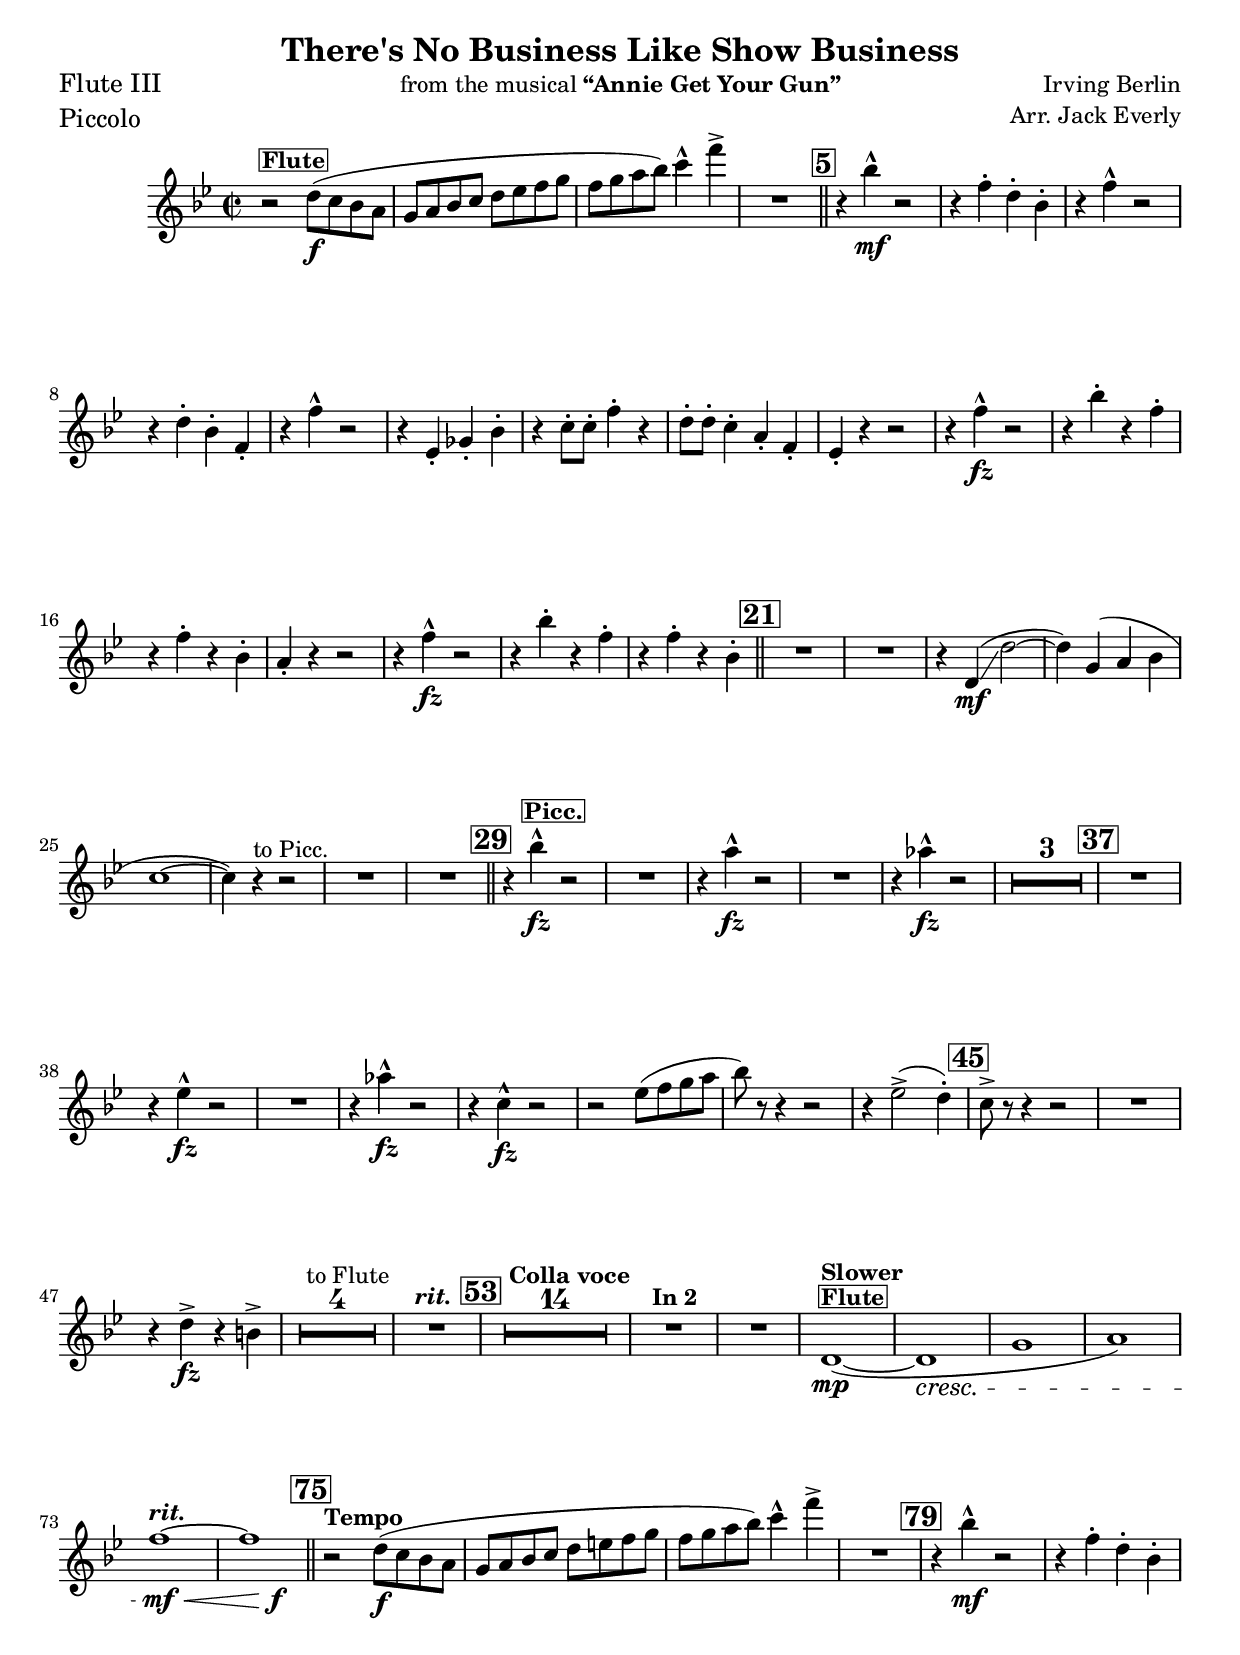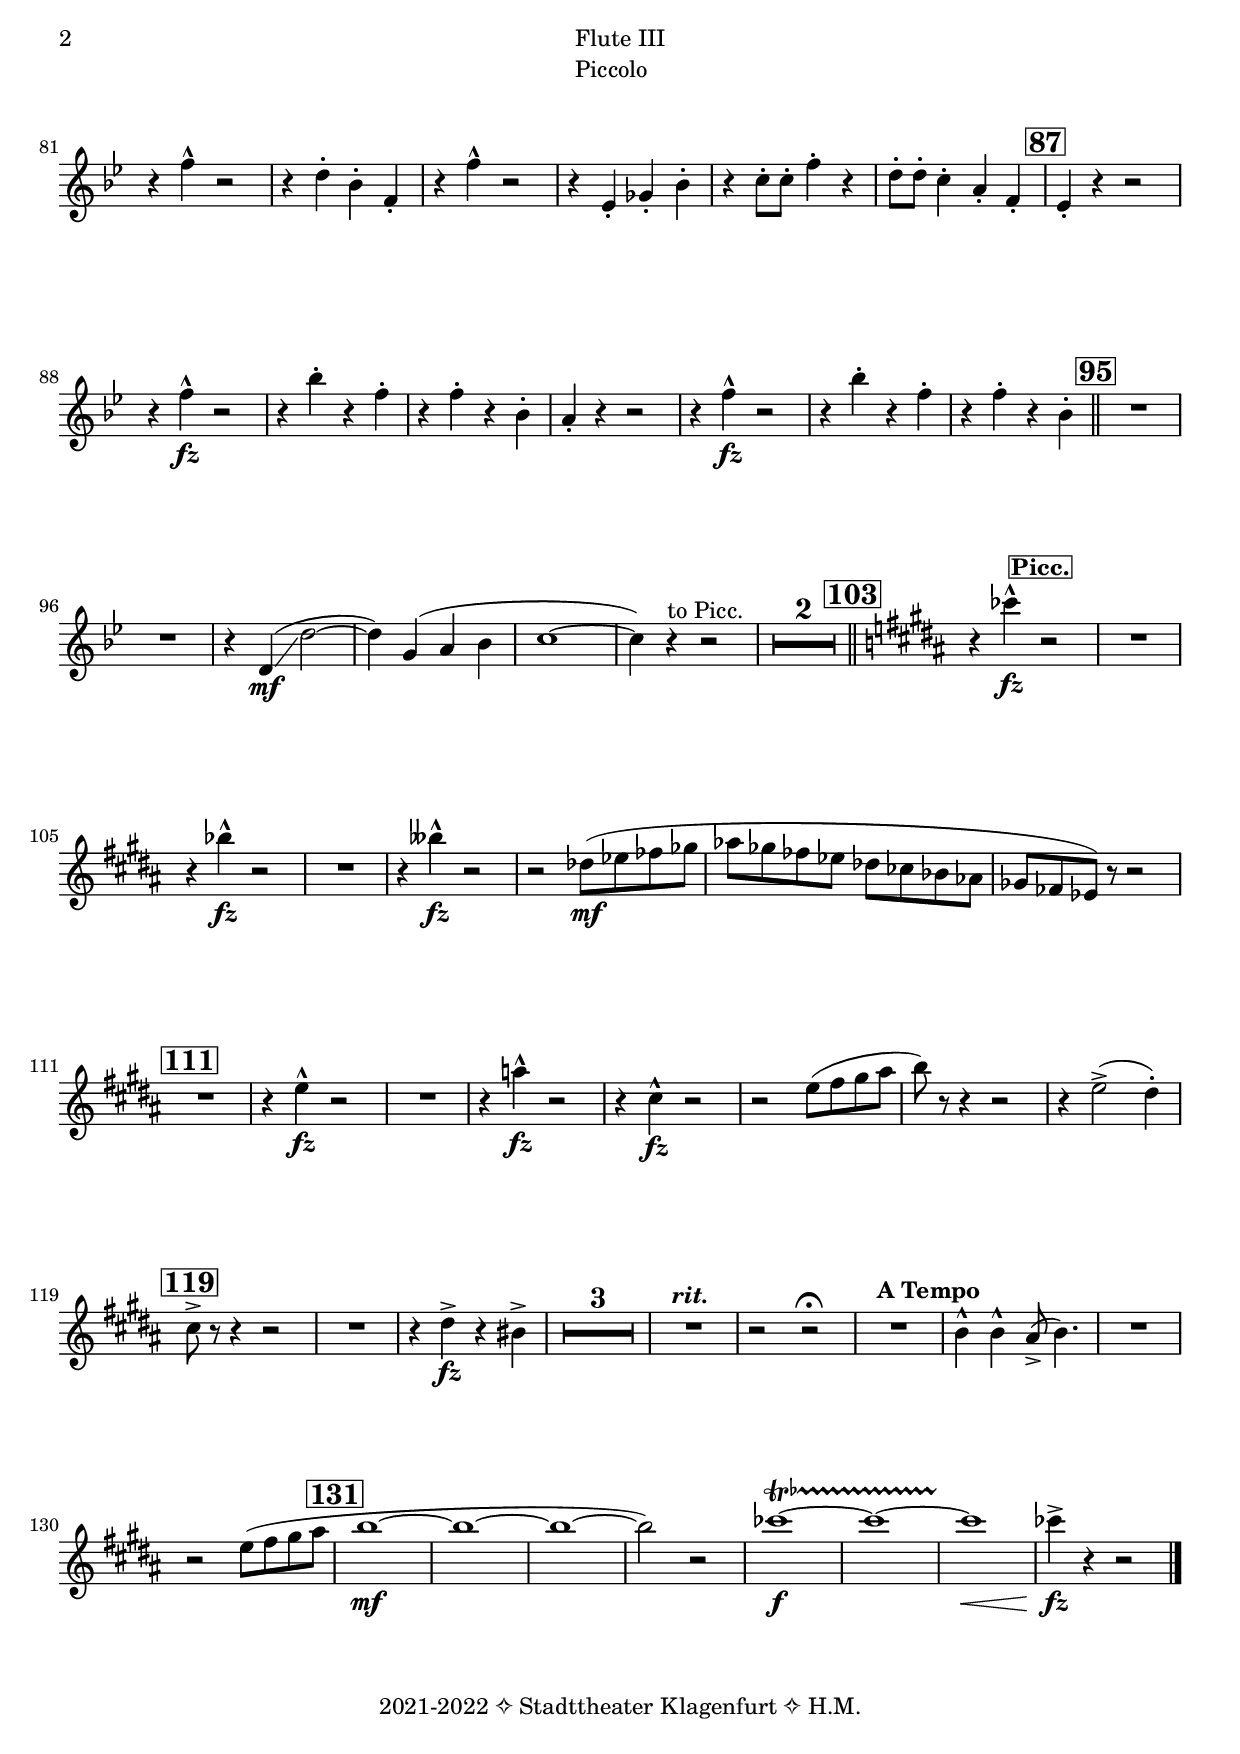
\version "2.22.0"
\language "deutsch"
\pointAndClickOff

\version "2.22.0"

\version "2.22.0"

flatTrill = \markup { \concat {\musicglyph #"scripts.trill" \hspace #.4 \super \flat} }
fluteI = \relative c'' {
  \transposition c'
  \key a \major

  r2 cis8\f( h a gis
  fis gis a h cis d e fis
  e fis gis a) h4^^ e->
  R1
  r4 a,\mf^^ r2

  \barNumberCheck #6
  r4 e-. cis-. a-.
  r e'^^ r2
  r4 cis-. a-. e-.
  r e'^^ r2
  r4 a,-. h-. d-.

  \barNumberCheck #11
  r e8-. e-. h'4-. r
  a8-. a-. e4-. cis-. a-.
  gis-. r r2
  r4 e'\fz^^ r2
  r4 a-. r e-.

  \barNumberCheck #16
  r4 e-. r a,-.
  gis-. r r2
  r4 e'\fz^^ r2
  r4 a-. r e-.
  r e-. r a,-.

  \barNumberCheck #21
  R1*2
  r4 a\mf\glissando( a'2~
  4) fis( gis a
  h1~
  4) r r2
  R1*2

  \barNumberCheck #29
  r4 a\fz^^ r2
  R1
  r4 gis\fz^^ r2
  R1
  r4 g\fz^^ r2

  \barNumberCheck #34
  r2 h,8\mf( cis d e
  fis e d cis h a gis fis
  e d cis) r r2
  R1
  r4 h''\fz^^ r2

  \barNumberCheck #39
  R1
  r4 e,\fz^^ r2
  r4 a\fz^^ r2
  r d,8( e fis gis
  e) r r4 r2

  \barNumberCheck #44
  r4 ais2-> 4-.
  fis8-> r r4 r2
  R1
  r4 cis'\fz-> r ais->
  r2 fis2\mf(

  \barNumberCheck #49
  h,2.) gis4~
  4 fis( e2)
  R1
  r2 gis-\tweak X-offset #-4 \mp\>
  R1*8\!

  \barNumberCheck #61
  g1\mp(
  fis
  f
  e)
  R1*2
  R1*2

  \barNumberCheck #69
  gis1\mp(
  ais\cresc
  cis
  dis)
  h'\mf-\tweak to-barline #f \<~
  1-\tweak self-alignment-X #-5 \f

  \barNumberCheck #75
  r2 cis,8\f( h a gis
  fis gis a h cis dis e fis
  e fis gis a) h4^^ e->
  R1
  r4 a,\mf^^ r2

  \barNumberCheck #80
  r4 e-. cis-. a-.
  r e'^^ r2
  r4 cis-. a-. e-.
  r e'^^ r2
  r4 a,-. h-. e-.
  r e8-. e-. h'4-. r

  \barNumberCheck #86
  a8-. a-. e4-. cis-. a-.
  gis-. r r2
  r4 e'\fz^^ r2
  r4 a-. r e-.
  r e-. r a,-.

  \barNumberCheck #91
  gis-. r r2
  r4 e'\fz^^ r2
  r4 a-. r e-.
  r e-. r a,-.
  R1*2

  \barNumberCheck #97
  r4 a\mf\glissando( a'2~
  4) fis( gis a
  h1~
  4) r r2
  R1*2
}

fluteI-PtII = \relative c''' {
  \transposition c'

  \barNumberCheck #103 \key b \major
  r4 b\fz^^ r2
  R1
  r4 a\fz^^ r2
  R1
  r4 as\fz^^ r2

  \barNumberCheck #108
  r c,8\mf( d es f
  g f es d c b a g
  f es d) r r2

  \barNumberCheck #111 \mark #111
  R1
  r4 c''\fz^^ r2
  R1

  \barNumberCheck #114
  r4 f,\fz^^ r2
  r4 b\fz^^ r2
  r es,8( f g a
  f) r r4 r2
  r4 h2-> 4-.

  \barNumberCheck #119 \mark #119
  g8-> r r4 r2

  R1
  r4 d'\fz-> r h->
  r2 g\mf(
  c,2.) a4~
  4 g( f2)
  R1

  \barNumberCheck #126
  r2 es'->\fermata\glissando(
  c'1)
  b4^^ 4^^ a8->( b4.)
  r2 b,8( c d es
  c d es f es f g a

  \barNumberCheck #131 \mark #131
  b1\mf~
  1~
  1~
  2) r

  b1\f-\tweak bound-details.left.text \flatTrill \startTrillSpan~
  1~
  1\<\stopTrillSpan
  4\fz-> r r2
}

\addQuote "flI" { \transpose a' b' {\fluteI \fluteI-PtII} }

fluteIII = \relative c'' {
  \transposition c'

  <>^\markup{\box \bold "Flute"}
  \quoteDuring "flI" s1*9

  \barNumberCheck #10
  r4 d,-. f-. a-.
  r h8-. 8-. e4-. r
  cis8-. 8-. h4-. gis-. e-.
  d-. r r2

  \barNumberCheck #14
  \quoteDuring "flI" s1*9

  \barNumberCheck #23
  r4 cis\mf\glissando( cis'2~
  4))) fis,( gis a
  h1~
  4) r^"to Picc." r2

  \barNumberCheck #27
  \quoteDuring "flI" s1*2
  <>-\tweak X-offset #2 ^\markup{ \box \bold "Picc."}
  \quoteDuring "flI" s1*5
  R1*4
  r4 d\fz^^ r2
  R1
  r4 g\fz^^ r2
  r4 h,\fz^^ r2
  r d8( e fis gis

  \barNumberCheck #43
  a) r r4 r2
  r4 d,2->( cis4-.)
  h8-> r r4 r2
  R1
  r4 cis\fz-> r ais->

  \barNumberCheck #48
  <>^"to Flute"
  R1*5

  \barNumberCheck #53
  R1*16

  \barNumberCheck #69
  <>^\markup {\box \bold "Flute"}
  cis,1\mp( ~
  1\cresc
  fis
  gis)
  e'\mf-\tweak to-barline ##f \<~
  1-\tweak self-alignment-X #-4 \f

  \barNumberCheck #75
  \quoteDuring "flI" s1*9

  \barNumberCheck #84
  r4 d,-. f-. a-.
  r h8-. 8-. e4-. r
  cis8-. 8-. h4-. gis-. e-.
  d-. r r2

  \barNumberCheck #88
  \quoteDuring "flI" s1*9

  \barNumberCheck #97
  r4 cis\mf\glissando( cis'2~
  4) fis,( gis a
  h1~
  4) r^"to Picc." r2
  R1*2
}

fluteIII-PtII = \relative c'' {
   \transposition c'
   \key b \major
    <>-\tweak X-offset #4 ^\markup{\box \bold "Picc."}

   \quoteDuring "flI" s1*9

   \barNumberCheck #112
   r4 es\fz^^ r2
   R1
   r4 as\fz^^ r2
   r4 c,\fz^^ r2

   \barNumberCheck #116
   r2 es8( f g a
   b) r r4 r2
   r4 es,2->( d4-.)
   \mark #119 c8-> r r4 r2
   R1
   r4 d\fz-> r h->

   \barNumberCheck #122
   R1*3
   R1
   r2 r\fermata
   R1
   b4^^ 4^^ a8->( b4.)
   R1

   \barNumberCheck #130
   r2 es8( f g a

   b1\mf~
   1~
   1~
   2) r
   \quoteDuring "flI" s1*4
}

\include "common/paper.ily"
\include "common/layout.ily"
\include "common/header.ily"
\version "2.22.0"

structure = {
    \time 2/2
    s1*4
    \barNumberCheck #5 \bar "||" \mark \default
    s1*16
    \barNumberCheck #21 \mark #21 \bar "||"
    s1*8
    \barNumberCheck #29 \mark #29 \bar "||"
    s1*8
    \barNumberCheck #37 \mark #37
    s1*8
    \barNumberCheck #45 \mark #45
    s1*7
    \barNumberCheck #52 \tempo \markup \italic "rit."
    s1
    \barNumberCheck #53 \mark #53 \tempo "Colla voce"
    s1*14
    \barNumberCheck #67 \tempo "In 2"
    s1*2
    \barNumberCheck #69 \tempo "Slower"
    s1*4
    \barNumberCheck #73 \tempo \markup \italic "rit."
    s1*2
    \barNumberCheck #75 \mark #75 \bar "||" \tempo "Tempo"
    s1*4
    \barNumberCheck #79 \mark #79
    s1*8
    \barNumberCheck #87 \mark #87
    s1*8
    \barNumberCheck #95 \mark #95 \bar "||"
    s1*8
    \barNumberCheck #103 \mark #103 \bar "||"
    s1*8
    \barNumberCheck #111 \mark #111
    s1*8
    \barNumberCheck #119 \mark #119
    s1*6
    \barNumberCheck #125 \tempo \markup \italic "rit."
    s1*2
    \barNumberCheck #127 \tempo "A Tempo"
    s1*4
    \barNumberCheck #131 \mark #131
    s1*8
    \barNumberCheck #139 \bar "|."
}


\header {
  instrument = \markup {\column {"Flute III" "Piccolo"}}
}

\score {
  \new Staff = "fluteIIIStaff" <<
    \new NullVoice { \structure }
    \new Voice = "fluteIIIVoice" {
      \compressMMRests {
        \transpose a' b' \fluteIII
        \transpose b' h' \fluteIII-PtII
      }
    }
  >>
}






